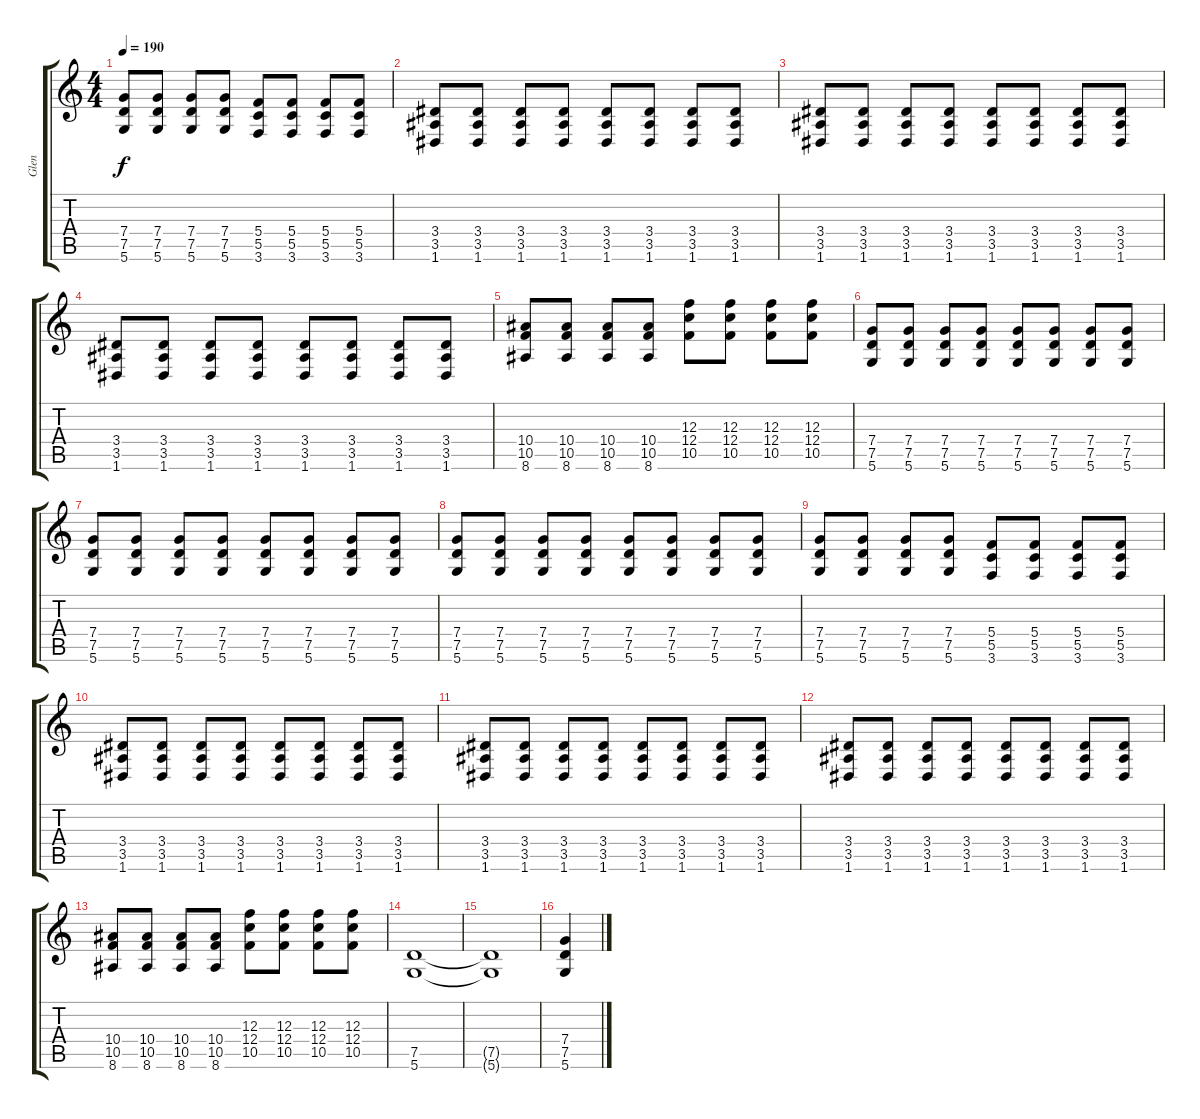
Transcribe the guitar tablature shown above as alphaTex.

\track ("Glen" "Glen") {instrument distortionguitar}
\staff {score tabs}
\tuning (D4 A3 F3 C3 G2 D2) {hide}
\ts (4 4)
\tempo 190
\clef g2
\ks c
(7.4 7.5 5.6).8{dy f} (7.4 7.5 5.6).8 (7.4 7.5 5.6).8 (7.4 7.5 5.6).8 (5.4 5.5 3.6).8 (5.4 5.5 3.6).8 (5.4 5.5 3.6).8 (5.4 5.5 3.6).8 |
(3.4 3.5 1.6).8 (3.4 3.5 1.6).8 (3.4 3.5 1.6).8 (3.4 3.5 1.6).8 (3.4 3.5 1.6).8 (3.4 3.5 1.6).8 (3.4 3.5 1.6).8 (3.4 3.5 1.6).8 |
(3.4 3.5 1.6).8 (3.4 3.5 1.6).8 (3.4 3.5 1.6).8 (3.4 3.5 1.6).8 (3.4 3.5 1.6).8 (3.4 3.5 1.6).8 (3.4 3.5 1.6).8 (3.4 3.5 1.6).8 |
(3.4 3.5 1.6).8 (3.4 3.5 1.6).8 (3.4 3.5 1.6).8 (3.4 3.5 1.6).8 (3.4 3.5 1.6).8 (3.4 3.5 1.6).8 (3.4 3.5 1.6).8 (3.4 3.5 1.6).8 |
(10.4 10.5 8.6).8 (10.4 10.5 8.6).8 (10.4 10.5 8.6).8 (10.4 10.5 8.6).8 (12.3 12.4 10.5).8 (12.3 12.4 10.5).8 (12.3 12.4 10.5).8 (12.3 12.4 10.5).8 |
(7.4 7.5 5.6).8 (7.4 7.5 5.6).8 (7.4 7.5 5.6).8 (7.4 7.5 5.6).8 (7.4 7.5 5.6).8 (7.4 7.5 5.6).8 (7.4 7.5 5.6).8 (7.4 7.5 5.6).8 |
(7.4 7.5 5.6).8 (7.4 7.5 5.6).8 (7.4 7.5 5.6).8 (7.4 7.5 5.6).8 (7.4 7.5 5.6).8 (7.4 7.5 5.6).8 (7.4 7.5 5.6).8 (7.4 7.5 5.6).8 |
(7.4 7.5 5.6).8 (7.4 7.5 5.6).8 (7.4 7.5 5.6).8 (7.4 7.5 5.6).8 (7.4 7.5 5.6).8 (7.4 7.5 5.6).8 (7.4 7.5 5.6).8 (7.4 7.5 5.6).8 |
(7.4 7.5 5.6).8 (7.4 7.5 5.6).8 (7.4 7.5 5.6).8 (7.4 7.5 5.6).8 (5.4 5.5 3.6).8 (5.4 5.5 3.6).8 (5.4 5.5 3.6).8 (5.4 5.5 3.6).8 |
(3.4 3.5 1.6).8 (3.4 3.5 1.6).8 (3.4 3.5 1.6).8 (3.4 3.5 1.6).8 (3.4 3.5 1.6).8 (3.4 3.5 1.6).8 (3.4 3.5 1.6).8 (3.4 3.5 1.6).8 |
(3.4 3.5 1.6).8 (3.4 3.5 1.6).8 (3.4 3.5 1.6).8 (3.4 3.5 1.6).8 (3.4 3.5 1.6).8 (3.4 3.5 1.6).8 (3.4 3.5 1.6).8 (3.4 3.5 1.6).8 |
(3.4 3.5 1.6).8 (3.4 3.5 1.6).8 (3.4 3.5 1.6).8 (3.4 3.5 1.6).8 (3.4 3.5 1.6).8 (3.4 3.5 1.6).8 (3.4 3.5 1.6).8 (3.4 3.5 1.6).8 |
(10.4 10.5 8.6).8 (10.4 10.5 8.6).8 (10.4 10.5 8.6).8 (10.4 10.5 8.6).8 (12.3 12.4 10.5).8 (12.3 12.4 10.5).8 (12.3 12.4 10.5).8 (12.3 12.4 10.5).8 |
(7.5 5.6).1 |
(7.5{t} 5.6{t}).1 |
(7.4 7.5 5.6).4
